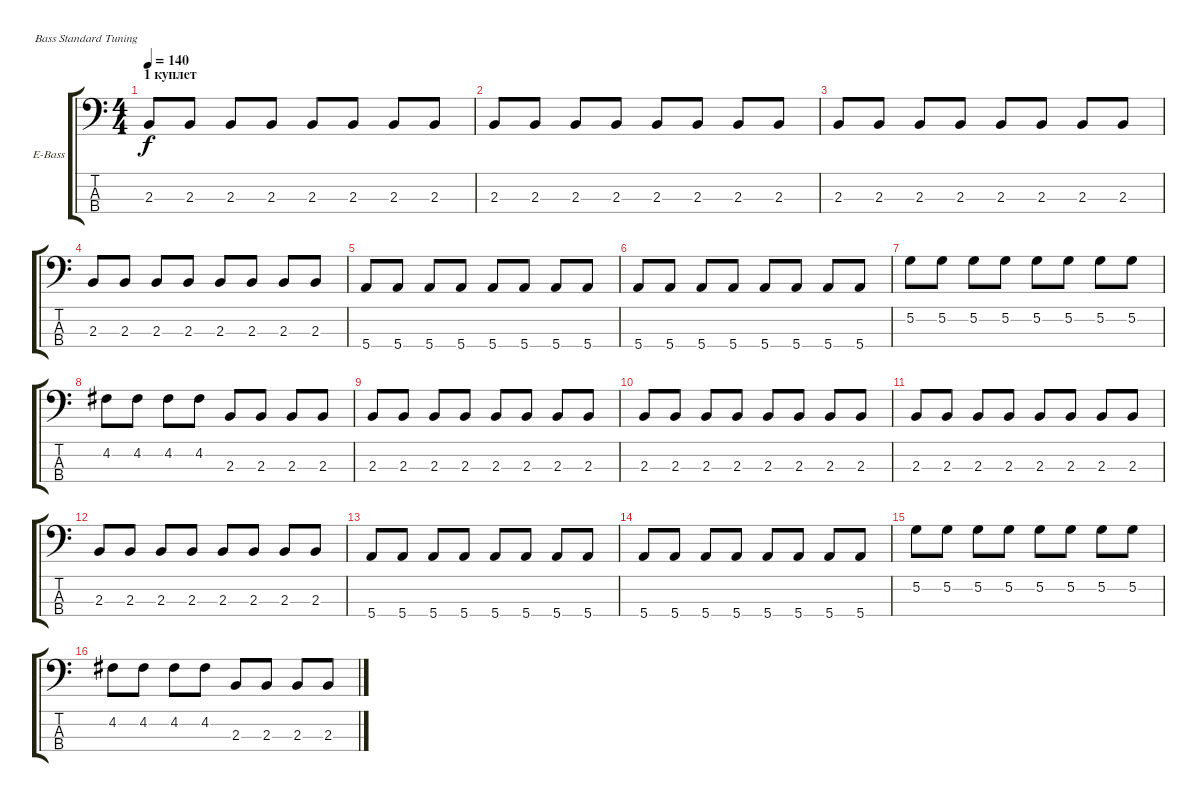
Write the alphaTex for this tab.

\defaultSystemsLayout 4
\bracketExtendMode groupsimilarinstruments
\firstSystemTrackNameOrientation horizontal
\otherSystemsTrackNameOrientation horizontal
\track ("Electric Bass" "E-Bass") {instrument electricbassfinger}
\staff {score tabs}
\tuning (G2 D2 A1 E1)
\ts (4 4)
\section ("" "1 куплет")
\tempo 140
\clef f4
\ks c
2.3.8{dy f} 2.3.8 2.3.8 2.3.8 2.3.8 2.3.8 2.3.8 2.3.8 |
2.3.8 2.3.8 2.3.8 2.3.8 2.3.8 2.3.8 2.3.8 2.3.8 |
2.3.8 2.3.8 2.3.8 2.3.8 2.3.8 2.3.8 2.3.8 2.3.8 |
2.3.8 2.3.8 2.3.8 2.3.8 2.3.8 2.3.8 2.3.8 2.3.8 |
5.4.8 5.4.8 5.4.8 5.4.8 5.4.8 5.4.8 5.4.8 5.4.8 |
5.4.8 5.4.8 5.4.8 5.4.8 5.4.8 5.4.8 5.4.8 5.4.8 |
5.2.8 5.2.8 5.2.8 5.2.8 5.2.8 5.2.8 5.2.8 5.2.8 |
4.2.8 4.2.8 4.2.8 4.2.8 2.3.8 2.3.8 2.3.8 2.3.8 |
2.3.8 2.3.8 2.3.8 2.3.8 2.3.8 2.3.8 2.3.8 2.3.8 |
2.3.8 2.3.8 2.3.8 2.3.8 2.3.8 2.3.8 2.3.8 2.3.8 |
2.3.8 2.3.8 2.3.8 2.3.8 2.3.8 2.3.8 2.3.8 2.3.8 |
2.3.8 2.3.8 2.3.8 2.3.8 2.3.8 2.3.8 2.3.8 2.3.8 |
5.4.8 5.4.8 5.4.8 5.4.8 5.4.8 5.4.8 5.4.8 5.4.8 |
5.4.8 5.4.8 5.4.8 5.4.8 5.4.8 5.4.8 5.4.8 5.4.8 |
5.2.8 5.2.8 5.2.8 5.2.8 5.2.8 5.2.8 5.2.8 5.2.8 |
4.2.8 4.2.8 4.2.8 4.2.8 2.3.8 2.3.8 2.3.8 2.3.8
